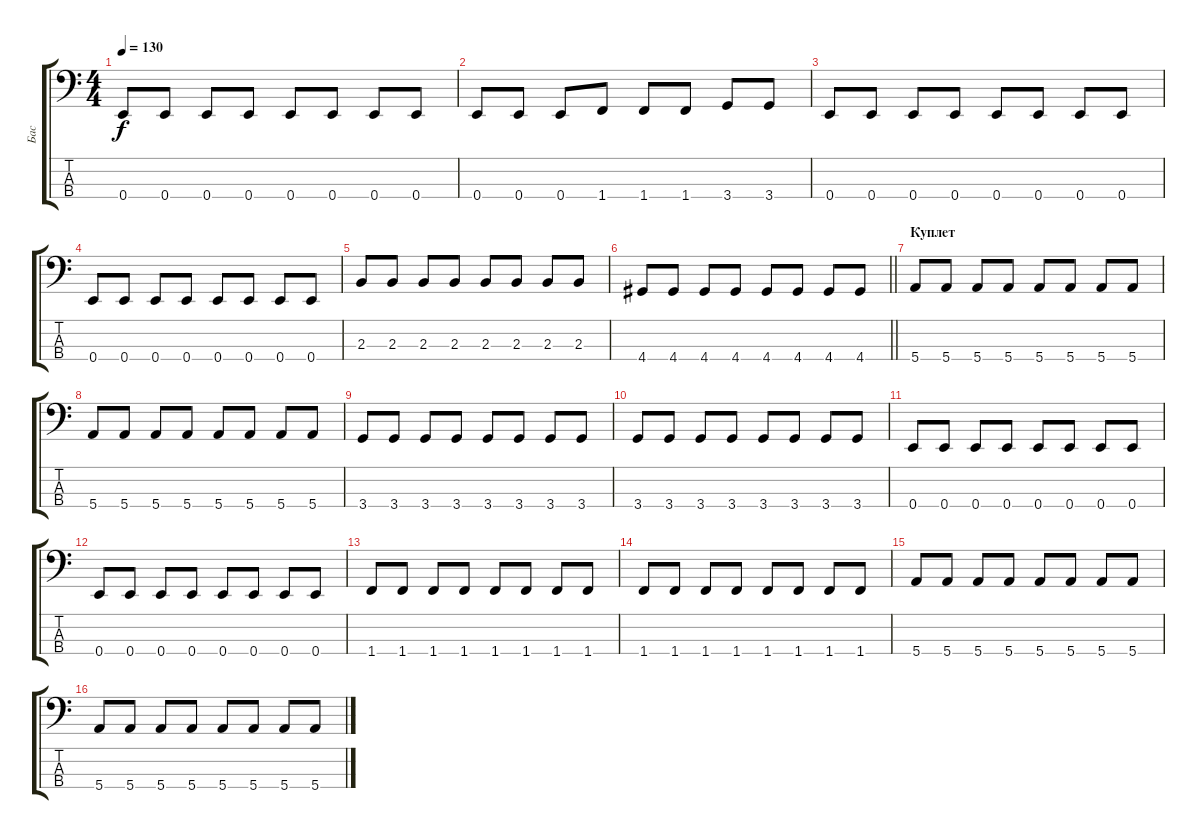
\track ("Бас" "Бас") {instrument electricbassfinger}
\staff {score tabs}
\tuning (G2 D2 A1 E1) {hide}
\ts (4 4)
\tempo 130
\clef f4
\ks c
0.4.8{dy f} 0.4.8 0.4.8 0.4.8 0.4.8 0.4.8 0.4.8 0.4.8 |
0.4.8 0.4.8 0.4.8 1.4.8 1.4.8 1.4.8 3.4.8 3.4.8 |
0.4.8 0.4.8 0.4.8 0.4.8 0.4.8 0.4.8 0.4.8 0.4.8 |
0.4.8 0.4.8 0.4.8 0.4.8 0.4.8 0.4.8 0.4.8 0.4.8 |
2.3.8 2.3.8 2.3.8 2.3.8 2.3.8 2.3.8 2.3.8 2.3.8 |
\barLineRight lightlight
4.4.8 4.4.8 4.4.8 4.4.8 4.4.8 4.4.8 4.4.8 4.4.8 |
\section ("" "Куплет")
5.4.8 5.4.8 5.4.8 5.4.8 5.4.8 5.4.8 5.4.8 5.4.8 |
5.4.8 5.4.8 5.4.8 5.4.8 5.4.8 5.4.8 5.4.8 5.4.8 |
3.4.8 3.4.8 3.4.8 3.4.8 3.4.8 3.4.8 3.4.8 3.4.8 |
3.4.8 3.4.8 3.4.8 3.4.8 3.4.8 3.4.8 3.4.8 3.4.8 |
0.4.8 0.4.8 0.4.8 0.4.8 0.4.8 0.4.8 0.4.8 0.4.8 |
0.4.8 0.4.8 0.4.8 0.4.8 0.4.8 0.4.8 0.4.8 0.4.8 |
1.4.8 1.4.8 1.4.8 1.4.8 1.4.8 1.4.8 1.4.8 1.4.8 |
1.4.8 1.4.8 1.4.8 1.4.8 1.4.8 1.4.8 1.4.8 1.4.8 |
5.4.8 5.4.8 5.4.8 5.4.8 5.4.8 5.4.8 5.4.8 5.4.8 |
5.4.8 5.4.8 5.4.8 5.4.8 5.4.8 5.4.8 5.4.8 5.4.8
